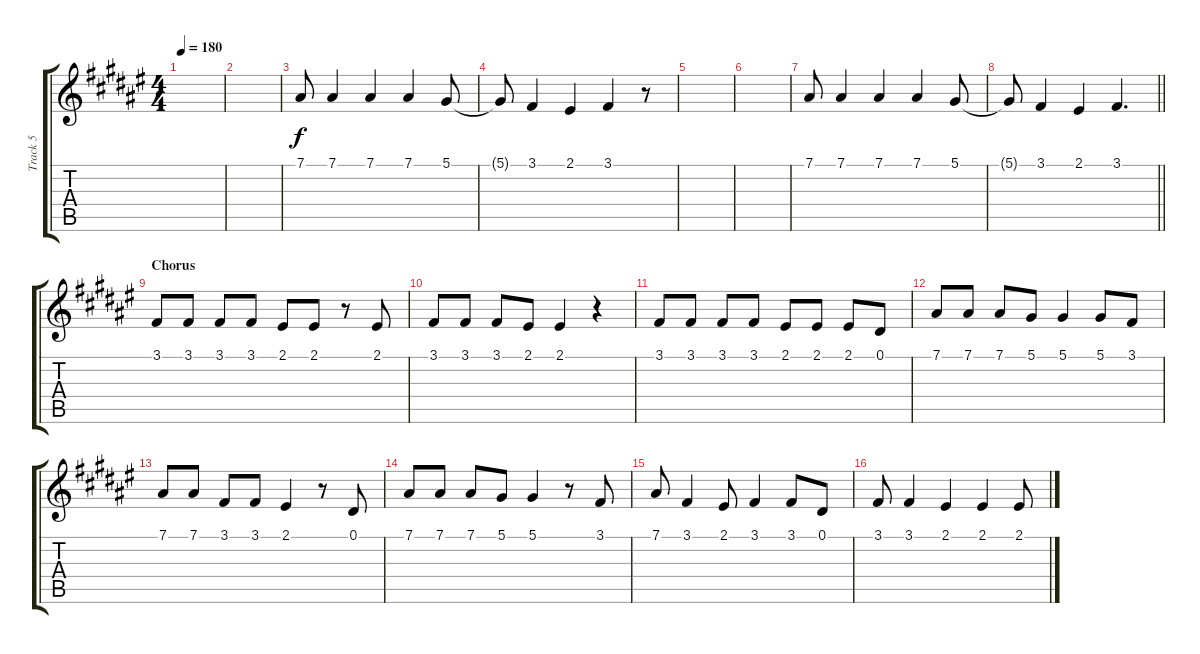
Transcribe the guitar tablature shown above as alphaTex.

\track ("Track 5" "Track 5") {instrument lead2sawtooth}
\staff {score tabs}
\tuning (Eb4 Bb3 Gb3 Db3 Ab2 Eb2) {hide}
\ts (4 4)
\tempo 180
\clef g2
\ks f#
|
|
7.1.8 7.1.4 7.1.4 7.1.4 5.1.8 |
5.1{t}.8 3.1.4 2.1.4 3.1.4 r.8 |
|
|
7.1.8 7.1.4 7.1.4 7.1.4 5.1.8 |
\barLineRight lightlight
5.1{t}.8 3.1.4 2.1.4 3.1.4{d} |
\section ("" "Chorus")
3.1.8 3.1.8 3.1.8 3.1.8 2.1.8 2.1.8 r.8 2.1.8 |
3.1.8 3.1.8 3.1.8 2.1.8 2.1.4 r.4 |
3.1.8 3.1.8 3.1.8 3.1.8 2.1.8 2.1.8 2.1.8 0.1.8 |
7.1.8 7.1.8 7.1.8 5.1.8 5.1.4 5.1.8 3.1.8 |
7.1.8 7.1.8 3.1.8 3.1.8 2.1.4 r.8 0.1.8 |
7.1.8 7.1.8 7.1.8 5.1.8 5.1.4 r.8 3.1.8 |
7.1.8 3.1.4 2.1.8 3.1.4 3.1.8 0.1.8 |
3.1.8 3.1.4 2.1.4 2.1.4 2.1.8
